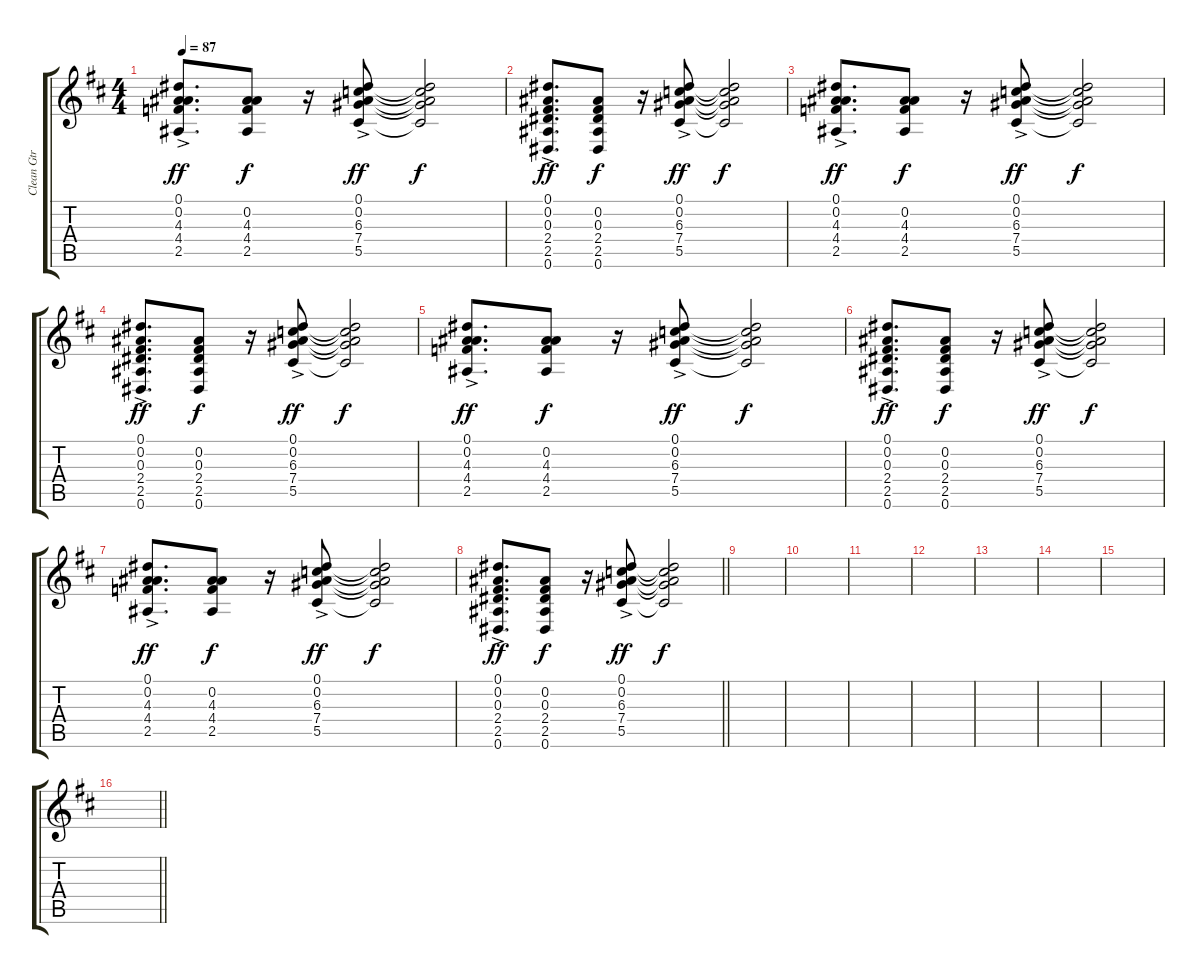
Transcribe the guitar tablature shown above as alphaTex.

\track ("Clean Gtr I" "Clean Gtr ") {instrument electricguitarclean}
\staff {score tabs}
\tuning (Eb4 Bb3 Gb3 Db3 Ab2 Eb2) {hide}
\ts (4 4)
\tempo 87
\clef g2
\ks d
(0.1 0.2{ac} 4.3{ac} 4.4{ac} 2.5{ac}).8{d dy ff} (0.2 4.3 4.4 2.5).8{dy f} r.16 (0.1 0.2{ac} 6.3{ac} 7.4{ac} 5.5{ac}).8{dy ff} (0.1{t} 0.2{t} 6.3{t} 7.4{t} 5.5{t}).2{dy f} |
(0.1 0.2{ac} 0.3{ac} 2.4{ac} 2.5{ac} 0.6{ac}).8{d dy ff} (0.2 0.3 2.4 2.5 0.6).8{dy f} r.16 (0.1 0.2{ac} 6.3{ac} 7.4{ac} 5.5{ac}).8{dy ff} (0.1{t} 0.2{t} 6.3{t} 7.4{t} 5.5{t}).2{dy f} |
(0.1 0.2{ac} 4.3{ac} 4.4{ac} 2.5{ac}).8{d dy ff} (0.2 4.3 4.4 2.5).8{dy f} r.16 (0.1 0.2{ac} 6.3{ac} 7.4{ac} 5.5{ac}).8{dy ff} (0.1{t} 0.2{t} 6.3{t} 7.4{t} 5.5{t}).2{dy f} |
(0.1 0.2{ac} 0.3{ac} 2.4{ac} 2.5{ac} 0.6{ac}).8{d dy ff} (0.2 0.3 2.4 2.5 0.6).8{dy f} r.16 (0.1 0.2{ac} 6.3{ac} 7.4{ac} 5.5{ac}).8{dy ff} (0.1{t} 0.2{t} 6.3{t} 7.4{t} 5.5{t}).2{dy f} |
(0.1 0.2{ac} 4.3{ac} 4.4{ac} 2.5{ac}).8{d dy ff} (0.2 4.3 4.4 2.5).8{dy f} r.16 (0.1 0.2{ac} 6.3{ac} 7.4{ac} 5.5{ac}).8{dy ff} (0.1{t} 0.2{t} 6.3{t} 7.4{t} 5.5{t}).2{dy f} |
(0.1 0.2{ac} 0.3{ac} 2.4{ac} 2.5{ac} 0.6{ac}).8{d dy ff} (0.2 0.3 2.4 2.5 0.6).8{dy f} r.16 (0.1 0.2{ac} 6.3{ac} 7.4{ac} 5.5{ac}).8{dy ff} (0.1{t} 0.2{t} 6.3{t} 7.4{t} 5.5{t}).2{dy f} |
(0.1 0.2{ac} 4.3{ac} 4.4{ac} 2.5{ac}).8{d dy ff} (0.2 4.3 4.4 2.5).8{dy f} r.16 (0.1 0.2{ac} 6.3{ac} 7.4{ac} 5.5{ac}).8{dy ff} (0.1{t} 0.2{t} 6.3{t} 7.4{t} 5.5{t}).2{dy f} |
\barLineRight lightlight
(0.1 0.2{ac} 0.3{ac} 2.4{ac} 2.5{ac} 0.6{ac}).8{d dy ff} (0.2 0.3 2.4 2.5 0.6).8{dy f} r.16 (0.1 0.2{ac} 6.3{ac} 7.4{ac} 5.5{ac}).8{dy ff} (0.1{t} 0.2{t} 6.3{t} 7.4{t} 5.5{t}).2{dy f} |
|
|
|
|
|
|
|
\barLineRight lightlight
